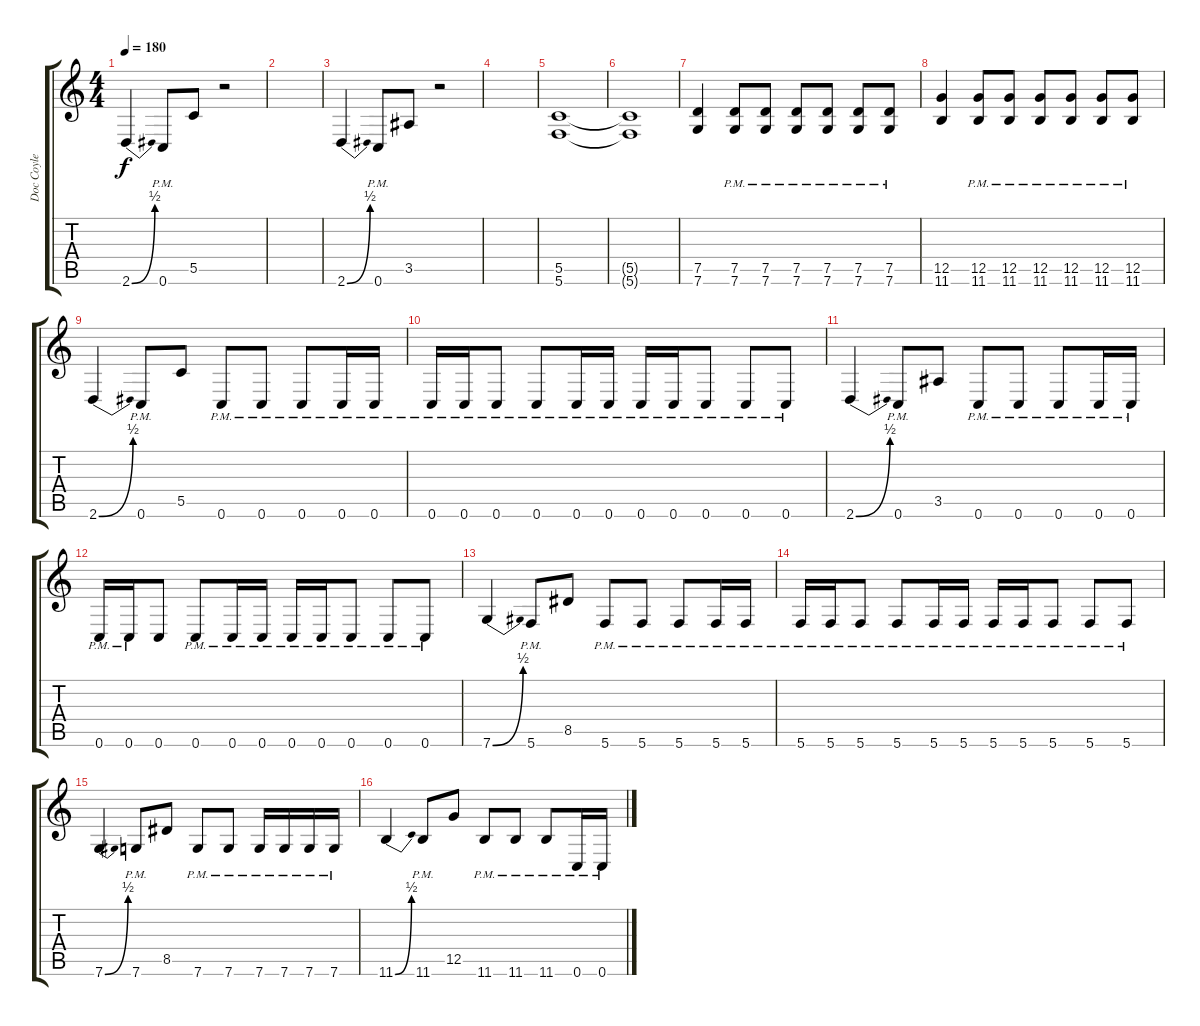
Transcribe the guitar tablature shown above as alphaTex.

\track ("Doc Coyle" "Doc Coyle") {instrument overdrivenguitar}
\staff {score tabs}
\tuning (D4 A3 F3 C3 G2 C2) {hide}
\ts (4 4)
\tempo 180
\clef g2
\ks c
2.6{be (bend 0 0 60 2)}.4{dy f} 0.6{pm}.8 5.5.8 r.2 |
|
2.6{be (bend 0 0 60 2)}.4 0.6{pm}.8 3.5.8 r.2 |
|
(5.5 5.6).1 |
(5.5{t} 5.6{t}).1 |
(7.5 7.6).4 (7.5{pm} 7.6{pm}).8 (7.5{pm} 7.6{pm}).8 (7.5{pm} 7.6{pm}).8 (7.5{pm} 7.6{pm}).8 (7.5{pm} 7.6{pm}).8 (7.5{pm} 7.6{pm}).8 |
(12.5 11.6).4 (12.5{pm} 11.6{pm}).8 (12.5{pm} 11.6{pm}).8 (12.5{pm} 11.6{pm}).8 (12.5{pm} 11.6{pm}).8 (12.5{pm} 11.6{pm}).8 (12.5{pm} 11.6{pm}).8 |
2.6{be (bend 0 0 60 2)}.4 0.6{pm}.8 5.5.8 0.6{pm}.8 0.6{pm}.8 0.6{pm}.8 0.6{pm}.16 0.6{pm}.16 |
0.6{pm}.16 0.6{pm}.16 0.6{pm}.8 0.6{pm}.8 0.6{pm}.16 0.6{pm}.16 0.6{pm}.16 0.6{pm}.16 0.6{pm}.8 0.6{pm}.8 0.6{pm}.8 |
2.6{be (bend 0 0 60 2)}.4 0.6{pm}.8 3.5.8 0.6{pm}.8 0.6{pm}.8 0.6{pm}.8 0.6{pm}.16 0.6{pm}.16 |
0.6{pm}.16 0.6{pm}.16 0.6.8 0.6{pm}.8 0.6{pm}.16 0.6{pm}.16 0.6{pm}.16 0.6{pm}.16 0.6{pm}.8 0.6{pm}.8 0.6{pm}.8 |
7.6{be (bend 0 0 60 2)}.4 5.6{pm}.8 8.5.8 5.6{pm}.8 5.6{pm}.8 5.6{pm}.8 5.6{pm}.16 5.6{pm}.16 |
5.6{pm}.16 5.6{pm}.16 5.6{pm}.8 5.6{pm}.8 5.6{pm}.16 5.6{pm}.16 5.6{pm}.16 5.6{pm}.16 5.6{pm}.8 5.6{pm}.8 5.6{pm}.8 |
7.6{be (bend 0 0 60 2)}.4 7.6{pm}.8 8.5.8 7.6{pm}.8 7.6{pm}.8 7.6{pm}.16 7.6{pm}.16 7.6{pm}.16 7.6{pm}.16 |
11.6{be (bend 0 0 60 2)}.4 11.6{pm}.8 12.5.8 11.6{pm}.8 11.6{pm}.8 11.6{pm}.8 0.6{pm}.16 0.6{pm}.16
